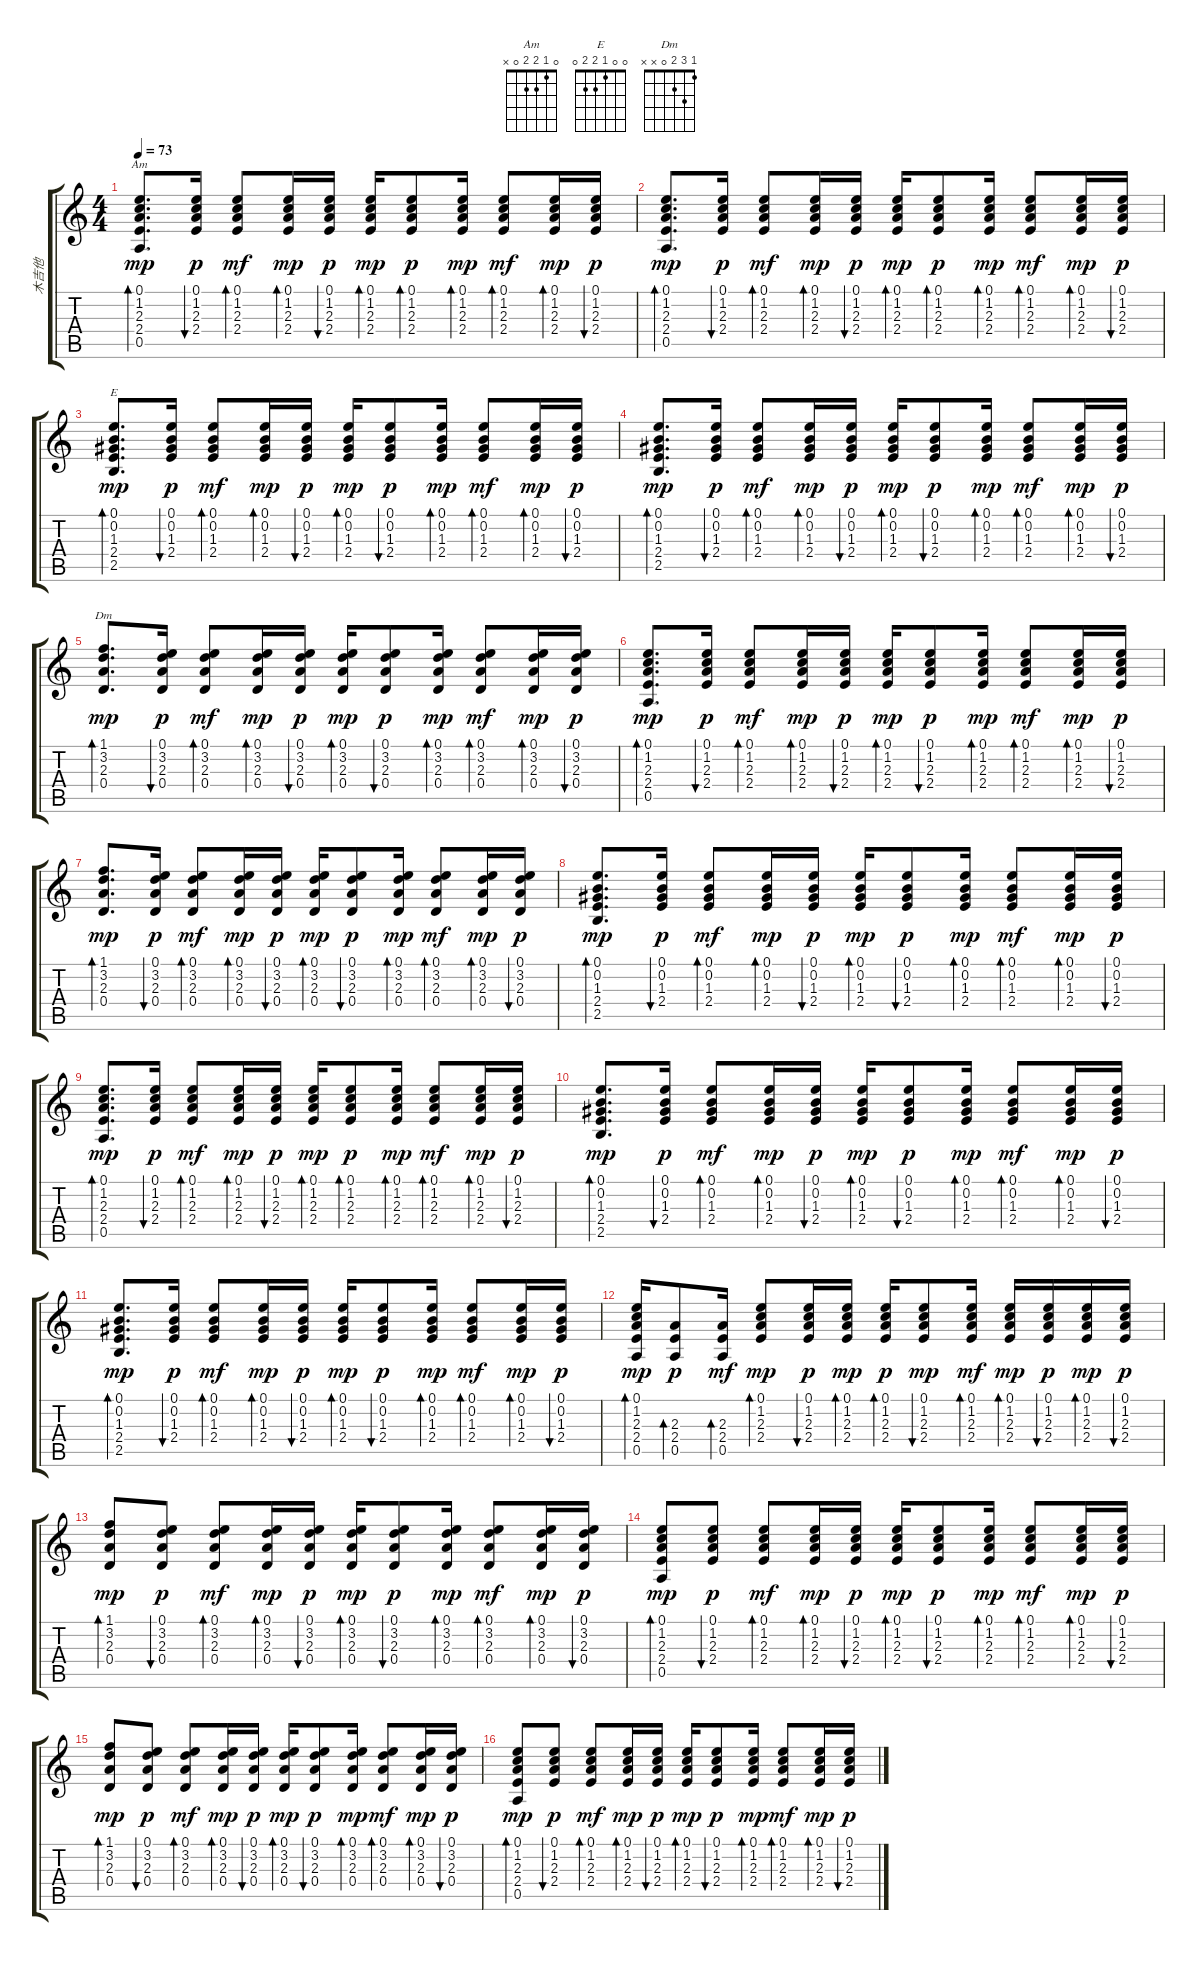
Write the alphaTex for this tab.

\track ("木吉他" "木吉他") {instrument acousticguitarnylon}
\staff {score tabs}
\tuning (E4 B3 G3 D3 A2 E2) {hide}
\chord ("Am" 0 1 2 2 0 x)
\chord ("E" 0 0 1 2 2 0)
\chord ("Dm" 1 3 2 0 x x)
\ts (4 4)
\tempo 73
\clef g2
\ks c
(0.1 1.2 2.3 2.4 0.5).8{d bd 30 ch "Am" dy mp} (0.1 1.2 2.3 2.4).16{bu 30 dy p} (0.1 1.2 2.3 2.4).8{bd 30 dy mf} (0.1 1.2 2.3 2.4).16{bd 30 dy mp} (0.1 1.2 2.3 2.4).16{bu 30 dy p} (0.1 1.2 2.3 2.4).16{bd 30 dy mp} (0.1 1.2 2.3 2.4).8{bd 30 dy p} (0.1 1.2 2.3 2.4).16{bd 30 dy mp} (0.1 1.2 2.3 2.4).8{bd 30 dy mf} (0.1 1.2 2.3 2.4).16{bd 30 dy mp} (0.1 1.2 2.3 2.4).16{bu 30 dy p} |
(0.1 1.2 2.3 2.4 0.5).8{d bd 30 dy mp} (0.1 1.2 2.3 2.4).16{bu 30 dy p} (0.1 1.2 2.3 2.4).8{bd 30 dy mf} (0.1 1.2 2.3 2.4).16{bd 30 dy mp} (0.1 1.2 2.3 2.4).16{bu 30 dy p} (0.1 1.2 2.3 2.4).16{bd 30 dy mp} (0.1 1.2 2.3 2.4).8{bd 30 dy p} (0.1 1.2 2.3 2.4).16{bd 30 dy mp} (0.1 1.2 2.3 2.4).8{bd 30 dy mf} (0.1 1.2 2.3 2.4).16{bd 30 dy mp} (0.1 1.2 2.3 2.4).16{bu 30 dy p} |
(0.1 0.2 1.3 2.4 2.5).8{d bd 30 ch "E" dy mp} (0.1 0.2 1.3 2.4).16{bu 30 dy p} (0.1 0.2 1.3 2.4).8{bd 30 dy mf} (0.1 0.2 1.3 2.4).16{bd 30 dy mp} (0.1 0.2 1.3 2.4).16{bu 30 dy p} (0.1 0.2 1.3 2.4).16{bd 30 dy mp} (0.1 0.2 1.3 2.4).8{bu 30 dy p} (0.1 0.2 1.3 2.4).16{bd 30 dy mp} (0.1 0.2 1.3 2.4).8{bd 30 dy mf} (0.1 0.2 1.3 2.4).16{bd 30 dy mp} (0.1 0.2 1.3 2.4).16{bu 30 dy p} |
(0.1 0.2 1.3 2.4 2.5).8{d bd 30 dy mp} (0.1 0.2 1.3 2.4).16{bu 30 dy p} (0.1 0.2 1.3 2.4).8{bd 30 dy mf} (0.1 0.2 1.3 2.4).16{bd 30 dy mp} (0.1 0.2 1.3 2.4).16{bu 30 dy p} (0.1 0.2 1.3 2.4).16{bd 30 dy mp} (0.1 0.2 1.3 2.4).8{bu 30 dy p} (0.1 0.2 1.3 2.4).16{bd 30 dy mp} (0.1 0.2 1.3 2.4).8{bd 30 dy mf} (0.1 0.2 1.3 2.4).16{bd 30 dy mp} (0.1 0.2 1.3 2.4).16{bu 30 dy p} |
(1.1 3.2 2.3 0.4).8{d bd 30 ch "Dm" dy mp} (0.1 3.2 2.3 0.4).16{bu 30 dy p} (0.1 3.2 2.3 0.4).8{bd 30 dy mf} (0.1 3.2 2.3 0.4).16{bd 30 dy mp} (0.1 3.2 2.3 0.4).16{bu 30 dy p} (0.1 3.2 2.3 0.4).16{bd 30 dy mp} (0.1 3.2 2.3 0.4).8{bu 30 dy p} (0.1 3.2 2.3 0.4).16{bd 30 dy mp} (0.1 3.2 2.3 0.4).8{bd 30 dy mf} (0.1 3.2 2.3 0.4).16{bd 30 dy mp} (0.1 3.2 2.3 0.4).16{bu 30 dy p} |
(0.1 1.2 2.3 2.4 0.5).8{d bd 30 dy mp} (0.1 1.2 2.3 2.4).16{bu 30 dy p} (0.1 1.2 2.3 2.4).8{bd 30 dy mf} (0.1 1.2 2.3 2.4).16{bd 30 dy mp} (0.1 1.2 2.3 2.4).16{bu 30 dy p} (0.1 1.2 2.3 2.4).16{bd 30 dy mp} (0.1 1.2 2.3 2.4).8{bu 30 dy p} (0.1 1.2 2.3 2.4).16{bd 30 dy mp} (0.1 1.2 2.3 2.4).8{bd 30 dy mf} (0.1 1.2 2.3 2.4).16{bd 30 dy mp} (0.1 1.2 2.3 2.4).16{bu 30 dy p} |
(1.1 3.2 2.3 0.4).8{d bd 30 dy mp} (0.1 3.2 2.3 0.4).16{bu 30 dy p} (0.1 3.2 2.3 0.4).8{bd 30 dy mf} (0.1 3.2 2.3 0.4).16{bd 30 dy mp} (0.1 3.2 2.3 0.4).16{bu 30 dy p} (0.1 3.2 2.3 0.4).16{bd 30 dy mp} (0.1 3.2 2.3 0.4).8{bu 30 dy p} (0.1 3.2 2.3 0.4).16{bd 30 dy mp} (0.1 3.2 2.3 0.4).8{bd 30 dy mf} (0.1 3.2 2.3 0.4).16{bd 30 dy mp} (0.1 3.2 2.3 0.4).16{bu 30 dy p} |
(0.1 0.2 1.3 2.4 2.5).8{d bd 30 dy mp} (0.1 0.2 1.3 2.4).16{bu 30 dy p} (0.1 0.2 1.3 2.4).8{bd 30 dy mf} (0.1 0.2 1.3 2.4).16{bd 30 dy mp} (0.1 0.2 1.3 2.4).16{bu 30 dy p} (0.1 0.2 1.3 2.4).16{bd 30 dy mp} (0.1 0.2 1.3 2.4).8{bu 30 dy p} (0.1 0.2 1.3 2.4).16{bd 30 dy mp} (0.1 0.2 1.3 2.4).8{bd 30 dy mf} (0.1 0.2 1.3 2.4).16{bd 30 dy mp} (0.1 0.2 1.3 2.4).16{bu 30 dy p} |
(0.1 1.2 2.3 2.4 0.5).8{d bd 30 dy mp} (0.1 1.2 2.3 2.4).16{bu 30 dy p} (0.1 1.2 2.3 2.4).8{bd 30 dy mf} (0.1 1.2 2.3 2.4).16{bd 30 dy mp} (0.1 1.2 2.3 2.4).16{bu 30 dy p} (0.1 1.2 2.3 2.4).16{bd 30 dy mp} (0.1 1.2 2.3 2.4).8{bd 30 dy p} (0.1 1.2 2.3 2.4).16{bd 30 dy mp} (0.1 1.2 2.3 2.4).8{bd 30 dy mf} (0.1 1.2 2.3 2.4).16{bd 30 dy mp} (0.1 1.2 2.3 2.4).16{bu 30 dy p} |
(0.1 0.2 1.3 2.4 2.5).8{d bd 30 dy mp} (0.1 0.2 1.3 2.4).16{bu 30 dy p} (0.1 0.2 1.3 2.4).8{bd 30 dy mf} (0.1 0.2 1.3 2.4).16{bd 30 dy mp} (0.1 0.2 1.3 2.4).16{bu 30 dy p} (0.1 0.2 1.3 2.4).16{bd 30 dy mp} (0.1 0.2 1.3 2.4).8{bu 30 dy p} (0.1 0.2 1.3 2.4).16{bd 30 dy mp} (0.1 0.2 1.3 2.4).8{bd 30 dy mf} (0.1 0.2 1.3 2.4).16{bd 30 dy mp} (0.1 0.2 1.3 2.4).16{bu 30 dy p} |
(0.1 0.2 1.3 2.4 2.5).8{d bd 30 dy mp} (0.1 0.2 1.3 2.4).16{bu 30 dy p} (0.1 0.2 1.3 2.4).8{bd 30 dy mf} (0.1 0.2 1.3 2.4).16{bd 30 dy mp} (0.1 0.2 1.3 2.4).16{bu 30 dy p} (0.1 0.2 1.3 2.4).16{bd 30 dy mp} (0.1 0.2 1.3 2.4).8{bu 30 dy p} (0.1 0.2 1.3 2.4).16{bd 30 dy mp} (0.1 0.2 1.3 2.4).8{bd 30 dy mf} (0.1 0.2 1.3 2.4).16{bd 30 dy mp} (0.1 0.2 1.3 2.4).16{bu 30 dy p} |
(0.1 1.2 2.3 2.4 0.5).16{bd 30 dy mp} (2.3 2.4 0.5).8{bd 30 dy p} (2.3 2.4 0.5).16{bd 30 dy mf} (0.1 1.2 2.3 2.4).8{bd 30 dy mp} (0.1 1.2 2.3 2.4).16{bu 30 dy p} (0.1 1.2 2.3 2.4).16{bd 30 dy mp} (0.1 1.2 2.3 2.4).16{bd 30 dy p} (0.1 1.2 2.3 2.4).8{bu 30 dy mp} (0.1 1.2 2.3 2.4).16{bd 30 dy mf} (0.1 1.2 2.3 2.4).16{bd 30 dy mp} (0.1 1.2 2.3 2.4).16{bu 30 dy p} (0.1 1.2 2.3 2.4).16{bd 30 dy mp} (0.1 1.2 2.3 2.4).16{bu 30 dy p} |
(1.1 3.2 2.3 0.4).8{bd 30 dy mp} (0.1 3.2 2.3 0.4).8{bu 30 dy p} (0.1 3.2 2.3 0.4).8{bd 30 dy mf} (0.1 3.2 2.3 0.4).16{bd 30 dy mp} (0.1 3.2 2.3 0.4).16{bu 30 dy p} (0.1 3.2 2.3 0.4).16{bd 30 dy mp} (0.1 3.2 2.3 0.4).8{bu 30 dy p} (0.1 3.2 2.3 0.4).16{bd 30 dy mp} (0.1 3.2 2.3 0.4).8{bd 30 dy mf} (0.1 3.2 2.3 0.4).16{bd 30 dy mp} (0.1 3.2 2.3 0.4).16{bu 30 dy p} |
(0.1 1.2 2.3 2.4 0.5).8{bd 30 dy mp} (0.1 1.2 2.3 2.4).8{bu 30 dy p} (0.1 1.2 2.3 2.4).8{bd 30 dy mf} (0.1 1.2 2.3 2.4).16{bd 30 dy mp} (0.1 1.2 2.3 2.4).16{bu 30 dy p} (0.1 1.2 2.3 2.4).16{bd 30 dy mp} (0.1 1.2 2.3 2.4).8{bu 30 dy p} (0.1 1.2 2.3 2.4).16{bd 30 dy mp} (0.1 1.2 2.3 2.4).8{bd 30 dy mf} (0.1 1.2 2.3 2.4).16{bd 30 dy mp} (0.1 1.2 2.3 2.4).16{bu 30 dy p} |
(1.1 3.2 2.3 0.4).8{bd 30 dy mp} (0.1 3.2 2.3 0.4).8{bu 30 dy p} (0.1 3.2 2.3 0.4).8{bd 30 dy mf} (0.1 3.2 2.3 0.4).16{bd 30 dy mp} (0.1 3.2 2.3 0.4).16{bu 30 dy p} (0.1 3.2 2.3 0.4).16{bd 30 dy mp} (0.1 3.2 2.3 0.4).8{bu 30 dy p} (0.1 3.2 2.3 0.4).16{bd 30 dy mp} (0.1 3.2 2.3 0.4).8{bd 30 dy mf} (0.1 3.2 2.3 0.4).16{bd 30 dy mp} (0.1 3.2 2.3 0.4).16{bu 30 dy p} |
(0.1 1.2 2.3 2.4 0.5).8{bd 30 dy mp} (0.1 1.2 2.3 2.4).8{bu 30 dy p} (0.1 1.2 2.3 2.4).8{bd 30 dy mf} (0.1 1.2 2.3 2.4).16{bd 30 dy mp} (0.1 1.2 2.3 2.4).16{bu 30 dy p} (0.1 1.2 2.3 2.4).16{bd 30 dy mp} (0.1 1.2 2.3 2.4).8{bu 30 dy p} (0.1 1.2 2.3 2.4).16{bd 30 dy mp} (0.1 1.2 2.3 2.4).8{bd 30 dy mf} (0.1 1.2 2.3 2.4).16{bd 30 dy mp} (0.1 1.2 2.3 2.4).16{bu 30 dy p}
